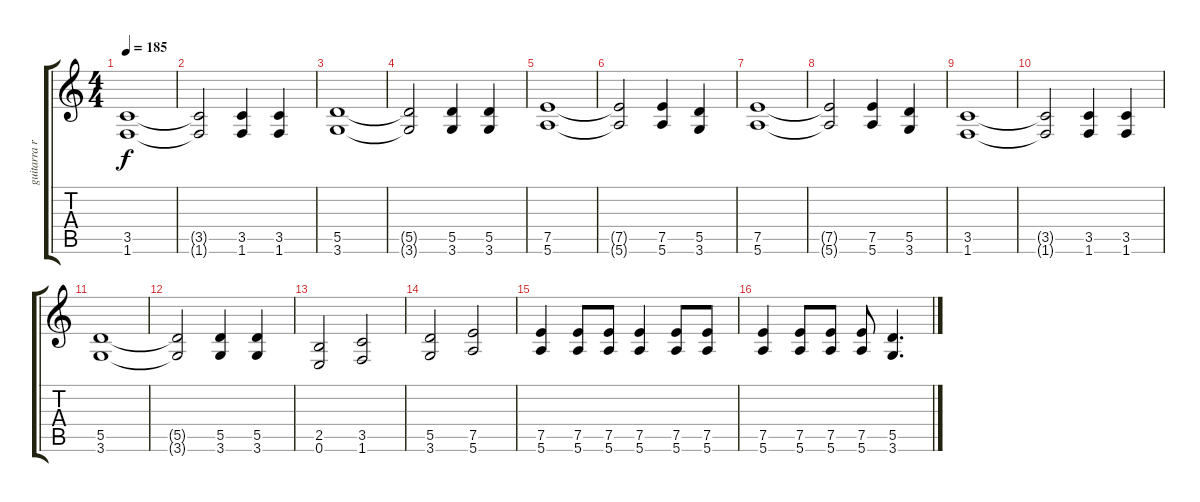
\track ("guitarra ritmica" "guitarra r") {instrument distortionguitar}
\staff {score tabs}
\tuning (E4 B3 G3 D3 A2 E2) {hide}
\ts (4 4)
\tempo 185
\clef g2
\ks c
(3.5 1.6).1{dy f} |
(3.5{t} 1.6{t}).2 (3.5 1.6).4 (3.5 1.6).4 |
(5.5 3.6).1 |
(5.5{t} 3.6{t}).2 (5.5 3.6).4 (5.5 3.6).4 |
(7.5 5.6).1 |
(7.5{t} 5.6{t}).2 (7.5 5.6).4 (5.5 3.6).4 |
(7.5 5.6).1 |
(7.5{t} 5.6{t}).2 (7.5 5.6).4 (5.5 3.6).4 |
(3.5 1.6).1 |
(3.5{t} 1.6{t}).2 (3.5 1.6).4 (3.5 1.6).4 |
(5.5 3.6).1 |
(5.5{t} 3.6{t}).2 (5.5 3.6).4 (5.5 3.6).4 |
(2.5 0.6).2 (3.5 1.6).2 |
(5.5 3.6).2 (7.5 5.6).2 |
(7.5 5.6).4 (7.5 5.6).8 (7.5 5.6).8 (7.5 5.6).4 (7.5 5.6).8 (7.5 5.6).8 |
(7.5 5.6).4 (7.5 5.6).8 (7.5 5.6).8 (7.5 5.6).8 (5.5 3.6).4{d}
